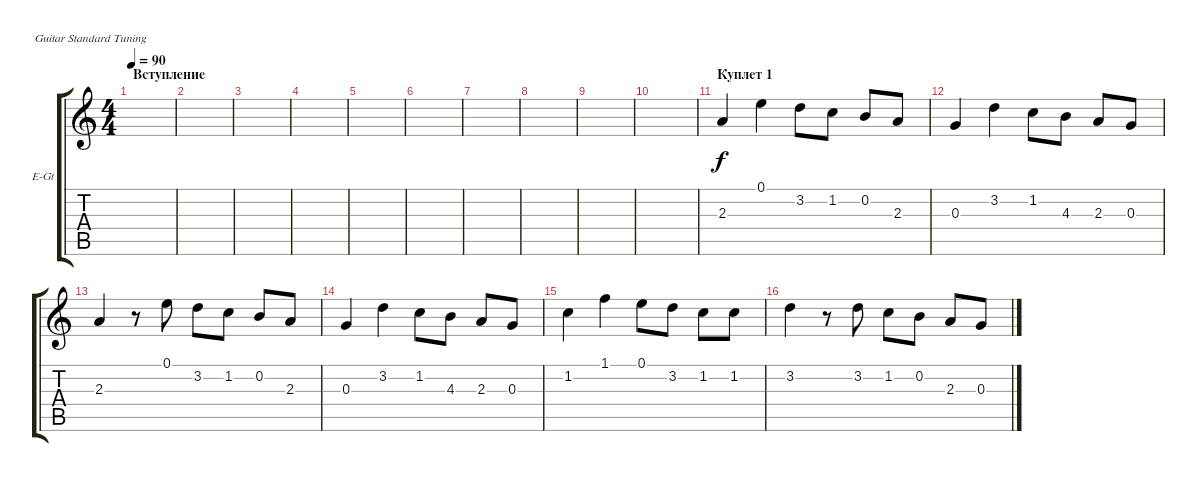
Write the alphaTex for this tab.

\defaultSystemsLayout 4
\bracketExtendMode groupsimilarinstruments
\firstSystemTrackNameOrientation horizontal
\otherSystemsTrackNameOrientation horizontal
\track ("Voice" "E-Gt") {instrument electricguitarclean}
\staff {score tabs}
\tuning (E4 B3 G3 D3 A2 E2)
\ts (4 4)
\section ("" "Вступление")
\tempo 90
\clef g2
\scale
0.487395
\ks c
|
\scale
0.256303 |
\scale
0.256303 |
\scale
0.333333 |
\scale
0.333333 |
\scale
0.333333 |
\scale
0.333333 |
\scale
0.333333 |
\scale
0.333333 |
\scale
0.333333 |
\section ("" "Куплет 1")
\scale
0.333333 2.3.4 0.1.4 3.2.8 1.2.8 0.2.8 2.3.8 |
\scale
0.333333 0.3.4 3.2.4 1.2.8 4.3.8 2.3.8 0.3.8 |
\scale
0.333333 2.3.4 r.8 0.1.8 3.2.8 1.2.8 0.2.8 2.3.8 |
\scale
0.333333 0.3.4 3.2.4 1.2.8 4.3.8 2.3.8 0.3.8 |
1.2.4 1.1.4 0.1.8 3.2.8 1.2.8 1.2.8 |
3.2.4 r.8 3.2.8 1.2.8 0.2.8 2.3.8 0.3.8
